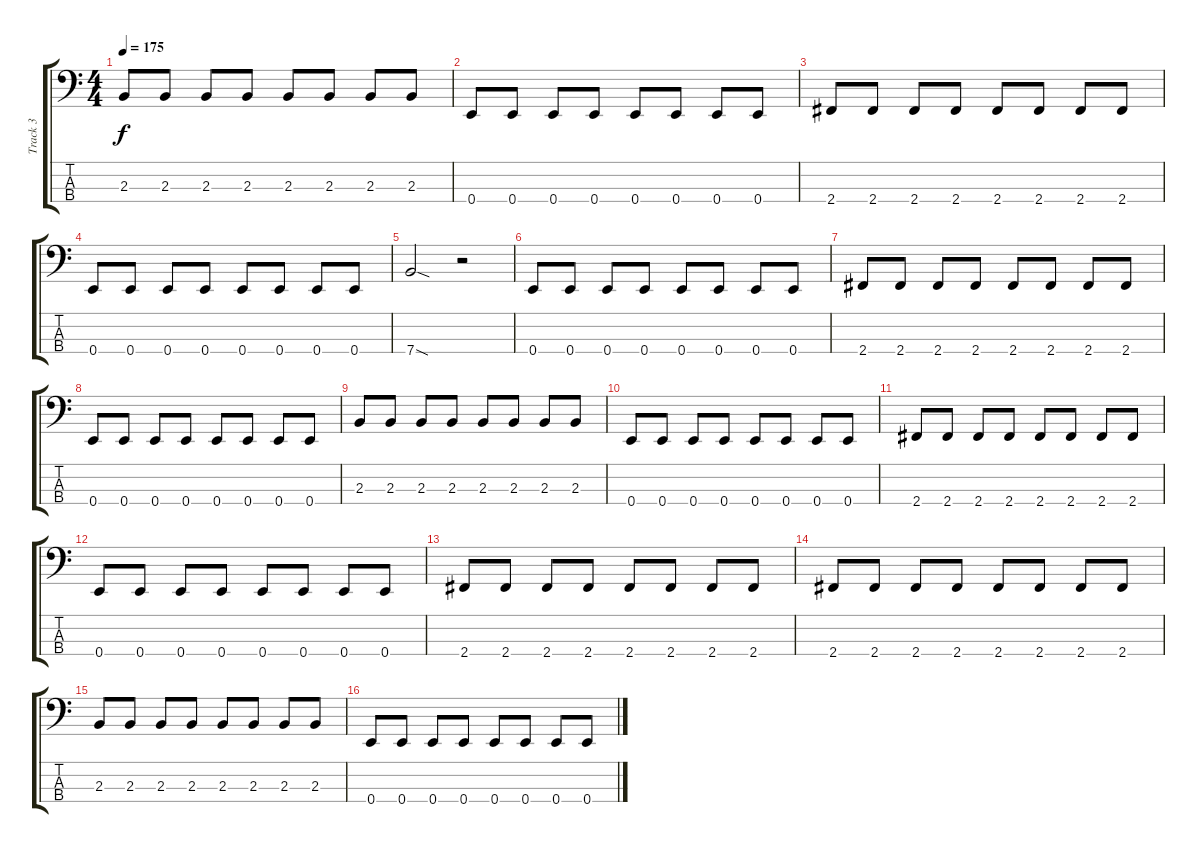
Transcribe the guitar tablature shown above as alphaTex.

\track ("Track 3" "Track 3") {instrument electricbasspick}
\staff {score tabs}
\tuning (G2 D2 A1 E1) {hide}
\ts (4 4)
\tempo 175
\clef f4
\ks c
2.3.8{dy f} 2.3.8 2.3.8 2.3.8 2.3.8 2.3.8 2.3.8 2.3.8 |
0.4.8 0.4.8 0.4.8 0.4.8 0.4.8 0.4.8 0.4.8 0.4.8 |
2.4.8 2.4.8 2.4.8 2.4.8 2.4.8 2.4.8 2.4.8 2.4.8 |
0.4.8 0.4.8 0.4.8 0.4.8 0.4.8 0.4.8 0.4.8 0.4.8 |
7.4{sod}.2 r.2 |
0.4.8 0.4.8 0.4.8 0.4.8 0.4.8 0.4.8 0.4.8 0.4.8 |
2.4.8 2.4.8 2.4.8 2.4.8 2.4.8 2.4.8 2.4.8 2.4.8 |
0.4.8 0.4.8 0.4.8 0.4.8 0.4.8 0.4.8 0.4.8 0.4.8 |
2.3.8 2.3.8 2.3.8 2.3.8 2.3.8 2.3.8 2.3.8 2.3.8 |
0.4.8 0.4.8 0.4.8 0.4.8 0.4.8 0.4.8 0.4.8 0.4.8 |
2.4.8 2.4.8 2.4.8 2.4.8 2.4.8 2.4.8 2.4.8 2.4.8 |
0.4.8 0.4.8 0.4.8 0.4.8 0.4.8 0.4.8 0.4.8 0.4.8 |
2.4.8 2.4.8 2.4.8 2.4.8 2.4.8 2.4.8 2.4.8 2.4.8 |
2.4.8 2.4.8 2.4.8 2.4.8 2.4.8 2.4.8 2.4.8 2.4.8 |
2.3.8 2.3.8 2.3.8 2.3.8 2.3.8 2.3.8 2.3.8 2.3.8 |
0.4.8 0.4.8 0.4.8 0.4.8 0.4.8 0.4.8 0.4.8 0.4.8
